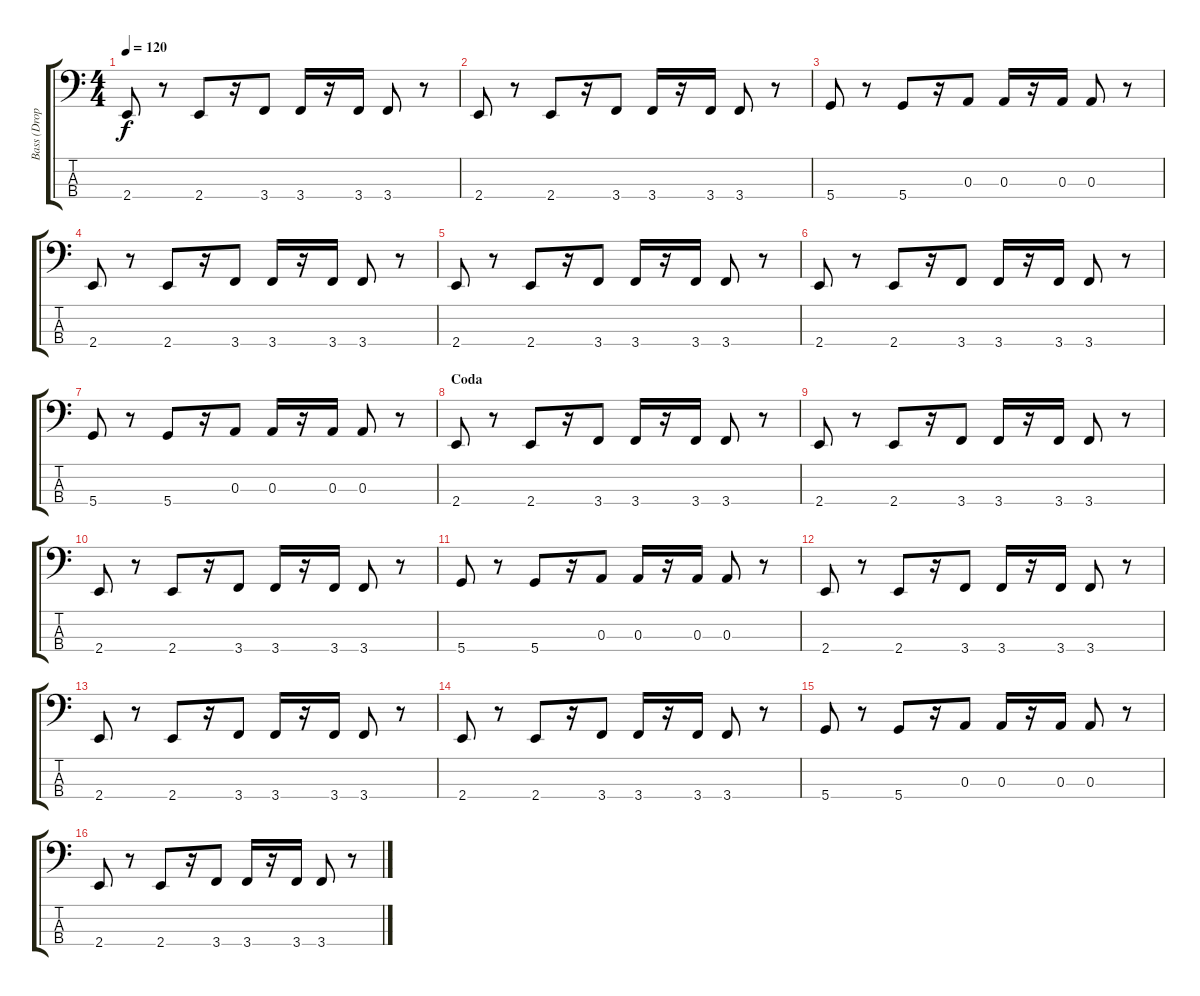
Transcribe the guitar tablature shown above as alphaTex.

\track ("Bass (Drop D)" "Bass (Drop") {instrument electricbassfinger}
\staff {score tabs}
\tuning (G2 D2 A1 D1) {hide}
\ts (4 4)
\tempo 120
\clef f4
\ks c
2.4.8{dy f} r.8 2.4.8 r.16 3.4.8 3.4.16 r.16 3.4.16 3.4.8 r.8 |
2.4.8 r.8 2.4.8 r.16 3.4.8 3.4.16 r.16 3.4.16 3.4.8 r.8 |
5.4.8 r.8 5.4.8 r.16 0.3.8 0.3.16 r.16 0.3.16 0.3.8 r.8 |
2.4.8 r.8 2.4.8 r.16 3.4.8 3.4.16 r.16 3.4.16 3.4.8 r.8 |
2.4.8 r.8 2.4.8 r.16 3.4.8 3.4.16 r.16 3.4.16 3.4.8 r.8 |
2.4.8 r.8 2.4.8 r.16 3.4.8 3.4.16 r.16 3.4.16 3.4.8 r.8 |
5.4.8 r.8 5.4.8 r.16 0.3.8 0.3.16 r.16 0.3.16 0.3.8 r.8 |
\section ("" "Coda")
2.4.8 r.8 2.4.8 r.16 3.4.8 3.4.16 r.16 3.4.16 3.4.8 r.8 |
2.4.8 r.8 2.4.8 r.16 3.4.8 3.4.16 r.16 3.4.16 3.4.8 r.8 |
2.4.8 r.8 2.4.8 r.16 3.4.8 3.4.16 r.16 3.4.16 3.4.8 r.8 |
5.4.8 r.8 5.4.8 r.16 0.3.8 0.3.16 r.16 0.3.16 0.3.8 r.8 |
2.4.8 r.8 2.4.8 r.16 3.4.8 3.4.16 r.16 3.4.16 3.4.8 r.8 |
2.4.8 r.8 2.4.8 r.16 3.4.8 3.4.16 r.16 3.4.16 3.4.8 r.8 |
2.4.8 r.8 2.4.8 r.16 3.4.8 3.4.16 r.16 3.4.16 3.4.8 r.8 |
5.4.8 r.8 5.4.8 r.16 0.3.8 0.3.16 r.16 0.3.16 0.3.8 r.8 |
2.4.8 r.8 2.4.8 r.16 3.4.8 3.4.16 r.16 3.4.16 3.4.8 r.8
